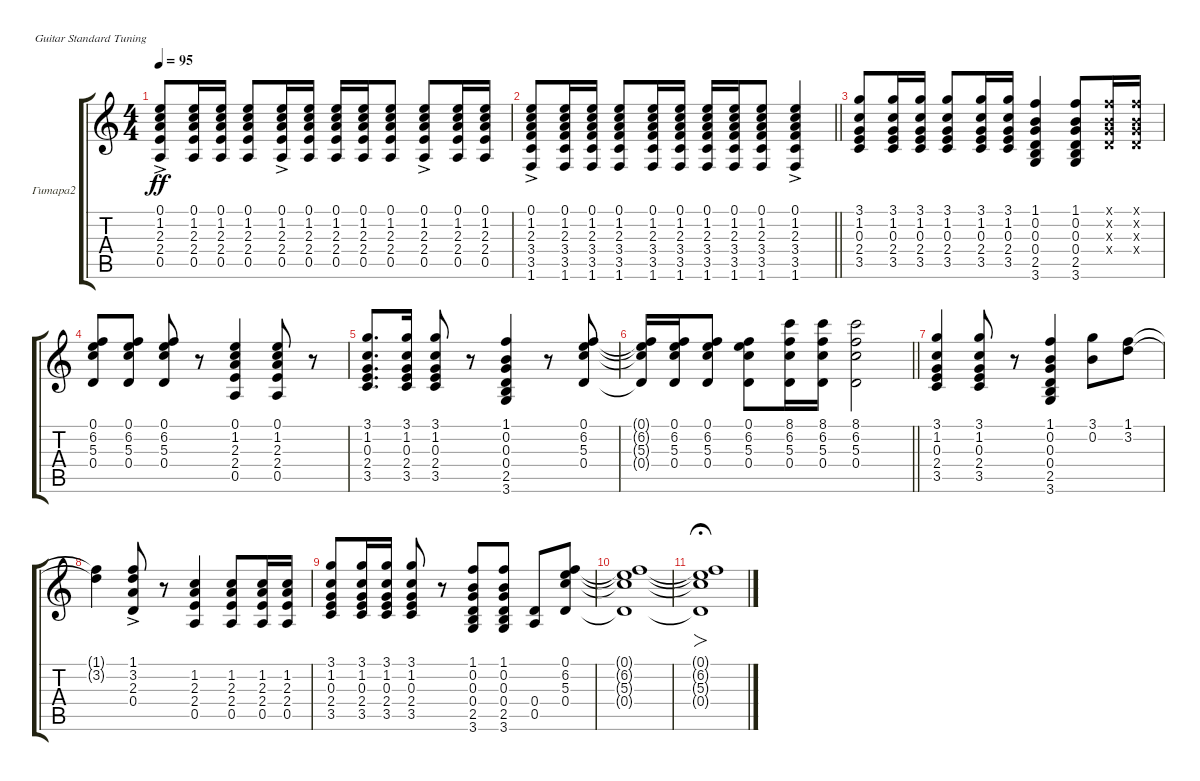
\defaultSystemsLayout 4
\bracketExtendMode groupsimilarinstruments
\firstSystemTrackNameOrientation horizontal
\otherSystemsTrackNameOrientation horizontal
\track ("Гитара2" "Гитара2") {instrument acousticguitarsteel}
\staff {score tabs}
\tuning (E4 B3 G3 D3 A2 E2)
\ts (4 4)
\tempo 95
\clef g2
\ks c
(0.5{ac} 2.4{ac} 2.3{ac} 1.2{ac} 0.1{ac}).8{dy ff} (0.1 1.2 2.3 2.4 0.5).16 (0.5 2.4 2.3 1.2 0.1).16 (0.1 1.2 2.3 2.4 0.5).8 (0.5{ac} 2.4{ac} 2.3{ac} 1.2{ac} 0.1).16 (0.1 1.2 2.3 2.4 0.5).16 (0.5 2.4 2.3 1.2 0.1).16 (0.1 1.2 2.3 2.4 0.5).16 (0.5 2.4 2.3 1.2 0.1).8 (0.1{ac} 1.2{ac} 2.3{ac} 2.4{ac} 0.5{ac}).8 (0.5 2.4 2.3 1.2 0.1).16 (0.1 1.2 2.3 2.4 0.5).16 |
\barLineRight lightlight
(1.6{ac} 3.5{ac} 3.4{ac} 2.3{ac} 1.2{ac} 0.1{ac}).8 (0.1 1.2 2.3 3.4 3.5 1.6).16 (1.6 3.5 3.4 2.3 1.2 0.1).16 (1.6 3.5 3.4 2.3 1.2 0.1).8 (0.1 1.2 2.3 3.4 3.5 1.6).16 (1.6 3.5 3.4 2.3 1.2 0.1).16 (0.1 1.2 2.3 3.4 3.5 1.6).16 (1.6 3.5 3.4 2.3 1.2 0.1).16 (0.1 1.2 2.3 3.4 3.5 1.6).8 (0.1{ac} 1.2{ac} 2.3{ac} 3.4{ac} 3.5{ac} 1.6{ac}).4 |
(3.5 2.4 0.3 1.2 3.1).8 (3.1 1.2 0.3 2.4 3.5).16 (3.5 2.4 0.3 1.2 3.1).16 (3.1 1.2 0.3 2.4 3.5).8 (3.5 2.4 0.3 1.2 3.1).16 (3.1 1.2 0.3 2.4 3.5).16 (3.6 2.5 0.4 0.3 0.2 1.1).4 (1.1 0.2 0.3 0.4 2.5 3.6).8 (1.1{x} 0.2{x} 0.3{x} 0.4{x}).16 (0.4{x} 0.3{x} 0.2{x} 1.1{x}).16 |
(0.4 5.3 6.2 0.1).8 (0.1 6.2 5.3 0.4).8 (0.4 5.3 6.2 0.1).8 r.8 (0.1 1.2 2.3 2.4 0.5).4 (0.5 2.4 2.3 1.2 0.1).8 r.8 |
(3.1 1.2 0.3 2.4 3.5).8{d} (3.5 2.4 0.3 1.2 3.1).16 (3.1 1.2 0.3 2.4 3.5).8 r.8 (3.6 2.5 0.4 0.3 0.2 1.1).4 r.8 (0.1 6.2 5.3 0.4).8 |
\barLineRight lightlight
(0.4{t} 5.3{t} 6.2{t} 0.1{t}).16 (0.1 6.2 5.3 0.4).16 (0.4 5.3 6.2 0.1).8 (0.1 6.2 5.3 0.4).8 (0.4 5.3 6.2 8.1).16 (8.1 6.2 5.3 0.4).16 (0.4 5.3 6.2 8.1).2 |
(3.5 2.4 0.3 1.2 3.1).4 (3.1 1.2 0.3 2.4 3.5).8 r.8 (3.6 2.5 0.4 0.3 0.2 1.1).4 (3.1 0.2).8 (3.2 1.1).8 |
(1.1{t} 3.2{t}).4 (1.1{ac} 3.2{ac} 2.3{ac} 0.4{ac}).8 r.8 (0.5 2.4 2.3 1.2).4 (1.2 2.3 2.4 0.5).8 (0.5 2.4 2.3 1.2).16 (1.2 2.3 2.4 0.5).16 |
(3.5 2.4 0.3 1.2 3.1).8 (3.1 1.2 0.3 2.4 3.5).16 (3.5 2.4 0.3 1.2 3.1).16 (3.1 1.2 0.3 2.4 3.5).8 r.8 (3.6 2.5 0.4 0.3 0.2 1.1).8 (1.1 0.2 0.3 0.4 2.5 3.6).8 (0.5 0.4).8 (0.4 5.3 6.2 0.1).8 |
(0.1{t} 6.2{t} 5.3{t} 0.4{t}).1 |
(0.4{t} 5.3{t} 6.2{t} 0.1{t}).1{fo fermata (medium 1)}
